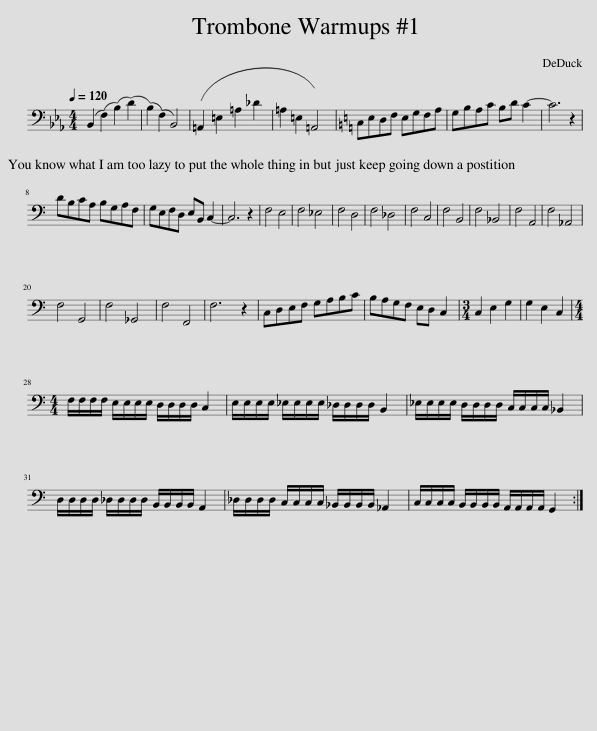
X:1
L:1/8
Q:1/4=120
M:4/4
I:linebreak $
K:Eb
V:1 bass
V:1
 (B,,2 (F,2) (B,2) (D2) | (B,2) (F,2) B,,4) | (=A,,2 =E,2 =A,2 _D2 | =A,2 =E,2 =A,,4) |[K:C] C,E,D,F, E,G,F,A, | %5
 G,B,A,C B,D C2- | C6 z2 |$ DB,CA, B,G,A,F, | G,E,F,D, E,B,, C,2- | C,6 z2 | %10
 F,4 E,4 | F,4 _E,4 | F,4 D,4 | F,4 _D,4 | F,4 C,4 | %15
 F,4 B,,4 | F,4 _B,,4 | F,4 A,,4 | F,4 _A,,4 |$ F,4 G,,4 | %20
 F,4 _G,,4 | F,4 F,,4 | F,6 z2 | C,D,E,F, G,A,B,C | B,A,G,F, E,D, C,2 | %25
[M:3/4] C,2 E,2 G,2 | G,2 E,2 C,2 |$[M:4/4] F,/F,/F,/F,/ E,/E,/E,/E,/ D,/D,/D,/D,/ C,2 | E,/E,/E,/E,/ _E,/E,/E,/E,/ _D,/D,/D,/D,/ B,,2 | _E,/E,/E,/E,/ D,/D,/D,/D,/ C,/C,/C,/C,/ _B,,2 |$ %30
 D,/D,/D,/D,/ _D,/D,/D,/D,/ B,,/B,,/B,,/B,,/ A,,2 | _D,/D,/D,/D,/ C,/C,/C,/C,/ _B,,/B,,/B,,/B,,/ _A,,2 | C,/C,/C,/C,/ B,,/B,,/B,,/B,,/ A,,/A,,/A,,/A,,/ G,,2 :| %33
